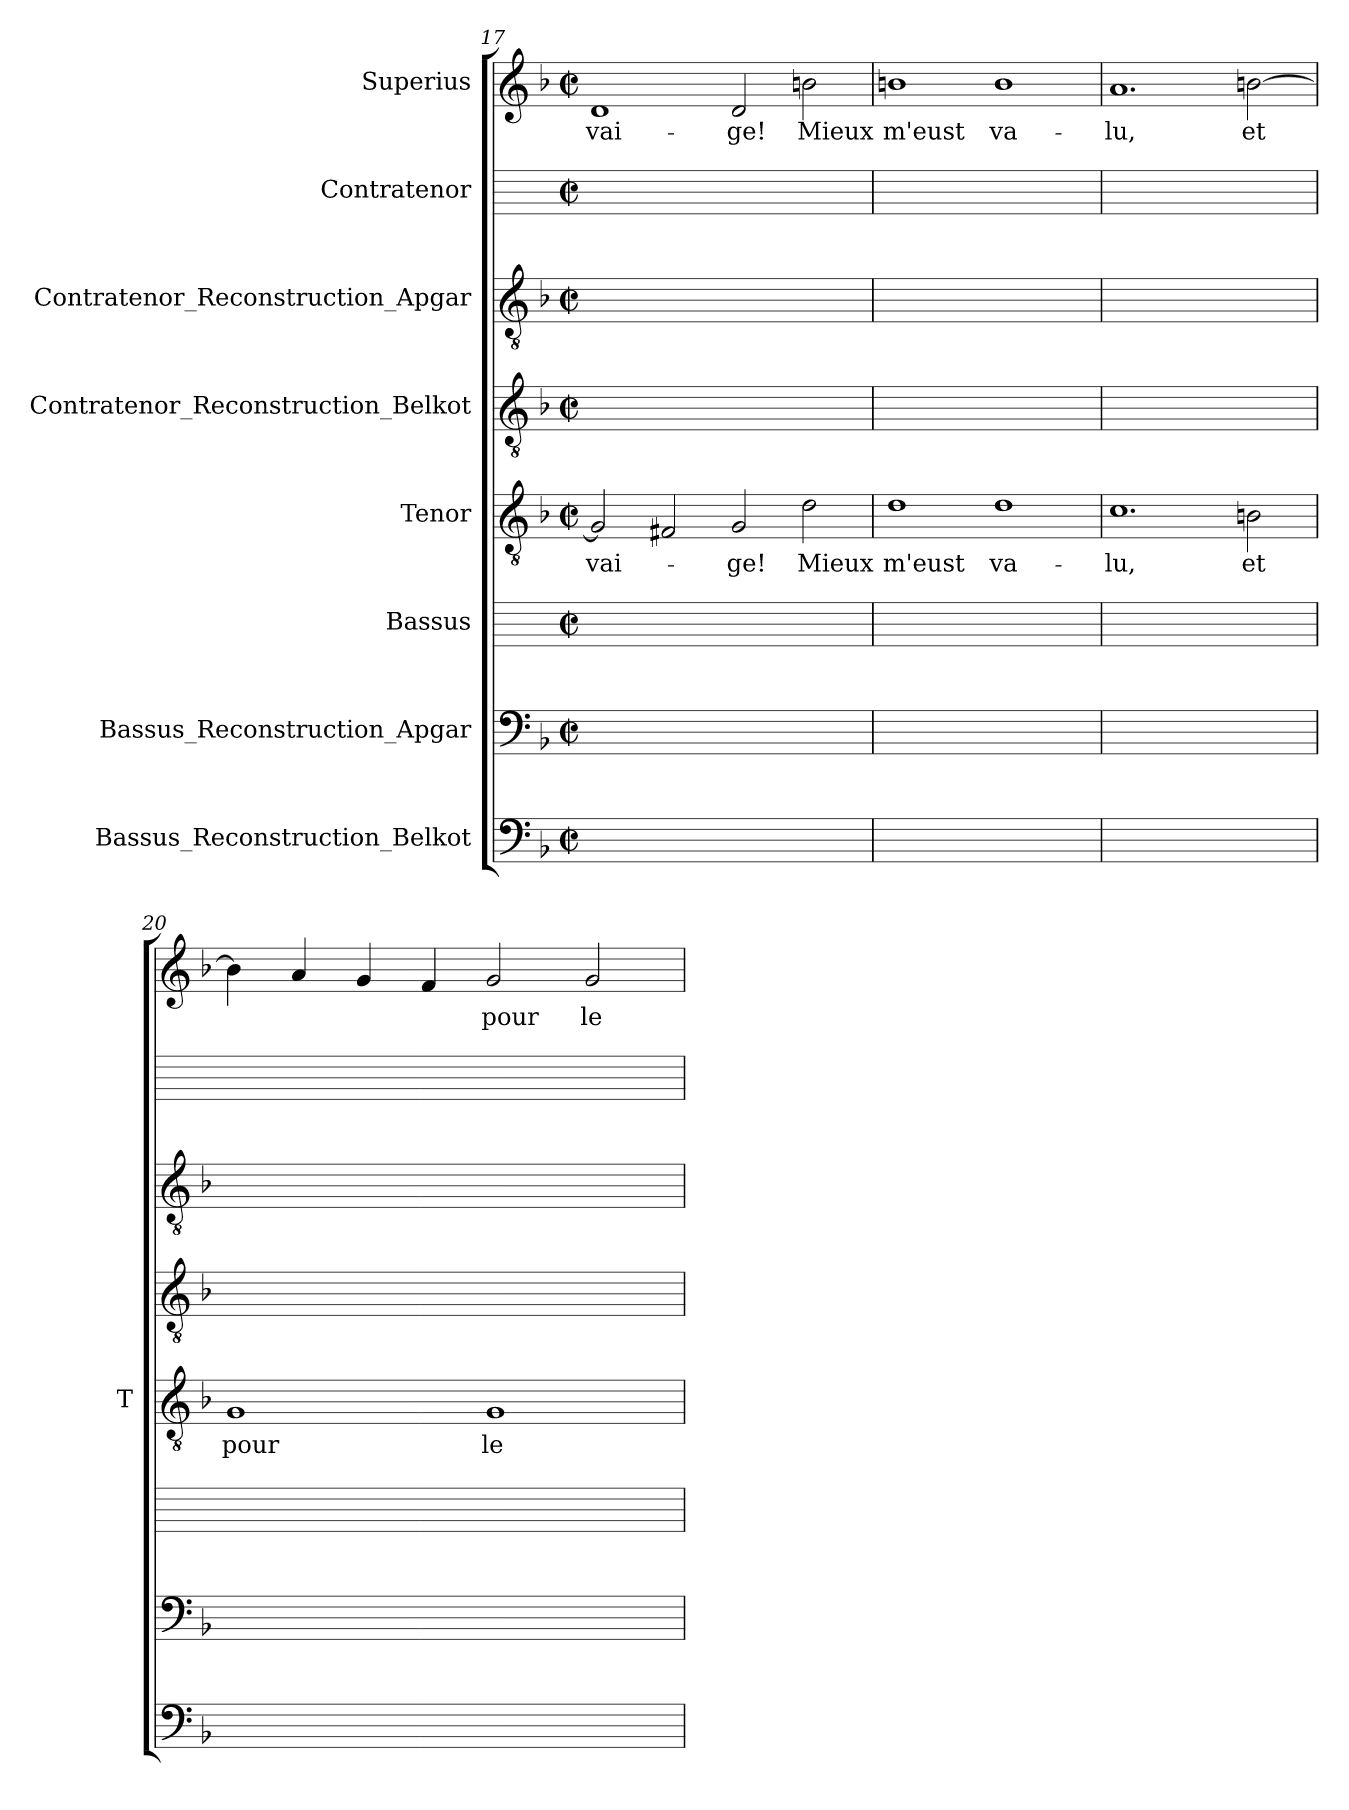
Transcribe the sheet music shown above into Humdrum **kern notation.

**kern	**kern	**kern	**kern	**text	**kern	**kern	**kern	**kern	**text
*part8	*part7	*part6	*part5	*part5	*part4	*part3	*part2	*part1	*part1
*staff8	*staff7	*staff6	*staff5	*staff5	*staff4	*staff3	*staff2	*staff1	*staff1
*I"Bassus_Reconstruction_Belkot	*I"Bassus_Reconstruction_Apgar	*I"Bassus	*I"Tenor	*	*I"Contratenor_Reconstruction_Belkot	*I"Contratenor_Reconstruction_Apgar	*I"Contratenor	*I"Superius	*
*	*	*	*I'T	*	*	*	*	*	*
!!LO:PB:g=z
*clefF4	*clefF4	*	*clefGv2	*	*clefGv2	*clefGv2	*	*clefG2	*
*k[b-]	*k[b-]	*	*k[b-]	*	*k[b-]	*k[b-]	*	*k[b-]	*
*F:	*F:	*	*F:	*	*F:	*F:	*	*F:	*
*M2/2	*M2/2	*M2/2	*M2/2	*	*M2/2	*M2/2	*M2/2	*M2/2	*
*met(c|)	*met(c|)	*met(c|)	*met(c|)	*	*met(c|)	*met(c|)	*met(c|)	*met(c|)	*
=17	=17	=17	=17	=17	=17	=17	=17	=17	=17
0ryy	0ryy	0ryy	2G]	vai-	0ryy	0ryy	0ryy	1d	vai-
.	.	.	2F#X	.	.	.	.	.	.
.	.	.	2G	-ge!	.	.	.	2d	-ge!
.	.	.	2d	-Mieux	.	.	.	2b	-Mieux
=18	=18	=18	=18	=18	=18	=18	=18	=18	=18
0ryy	0ryy	0ryy	1d	-m'eust	0ryy	0ryy	0ryy	1b	-m'eust
.	.	.	1d	va-	.	.	.	1b	va-
=19	=19	=19	=19	=19	=19	=19	=19	=19	=19
0ryy	0ryy	0ryy	1.c	-lu,	0ryy	0ryy	0ryy	1.a	-lu,
.	.	.	2B	-et	.	.	.	[2b	-et
=20	=20	=20	=20	=20	=20	=20	=20	=20	=20
0ryy	0ryy	0ryy	1G	-pour	0ryy	0ryy	0ryy	4b]	.
.	.	.	.	.	.	.	.	4a	.
.	.	.	.	.	.	.	.	4g	.
.	.	.	.	.	.	.	.	4f	.
.	.	.	1G	-le	.	.	.	2g	-pour
.	.	.	.	.	.	.	.	2g	-le
=	=	=	=	=	=	=	=	=	=
*-	*-	*-	*-	*-	*-	*-	*-	*-	*-
